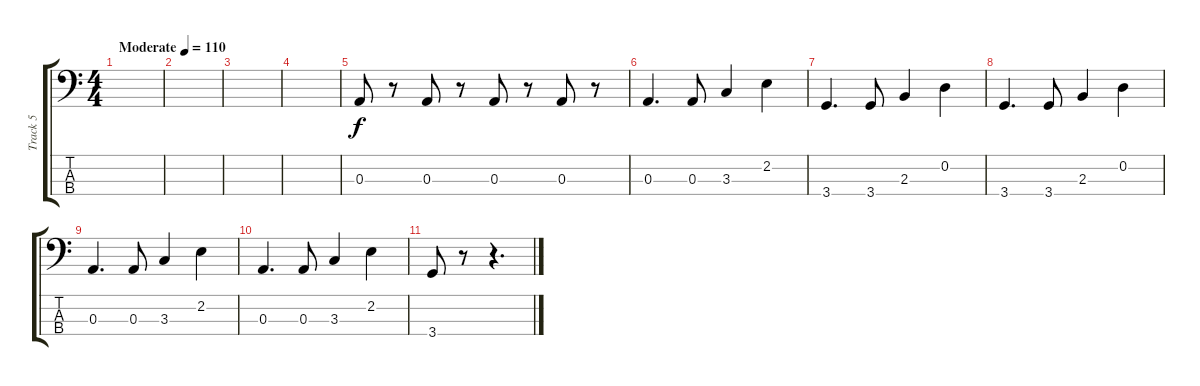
\track ("Track 5" "Track 5") {mute instrument electricbassfinger}
\staff {score tabs}
\tuning (G2 D2 A1 E1) {hide}
\ts (4 4)
\tempo (110 "Moderate")
\clef f4
\ks c
|
|
|
|
0.3.8 r.8 0.3.8 r.8 0.3.8 r.8 0.3.8 r.8 |
0.3.4{d} 0.3.8 3.3.4 2.2.4 |
3.4.4{d} 3.4.8 2.3.4 0.2.4 |
3.4.4{d} 3.4.8 2.3.4 0.2.4 |
0.3.4{d} 0.3.8 3.3.4 2.2.4 |
0.3.4{d} 0.3.8 3.3.4 2.2.4 |
3.4.8 r.8 r.4{d}
